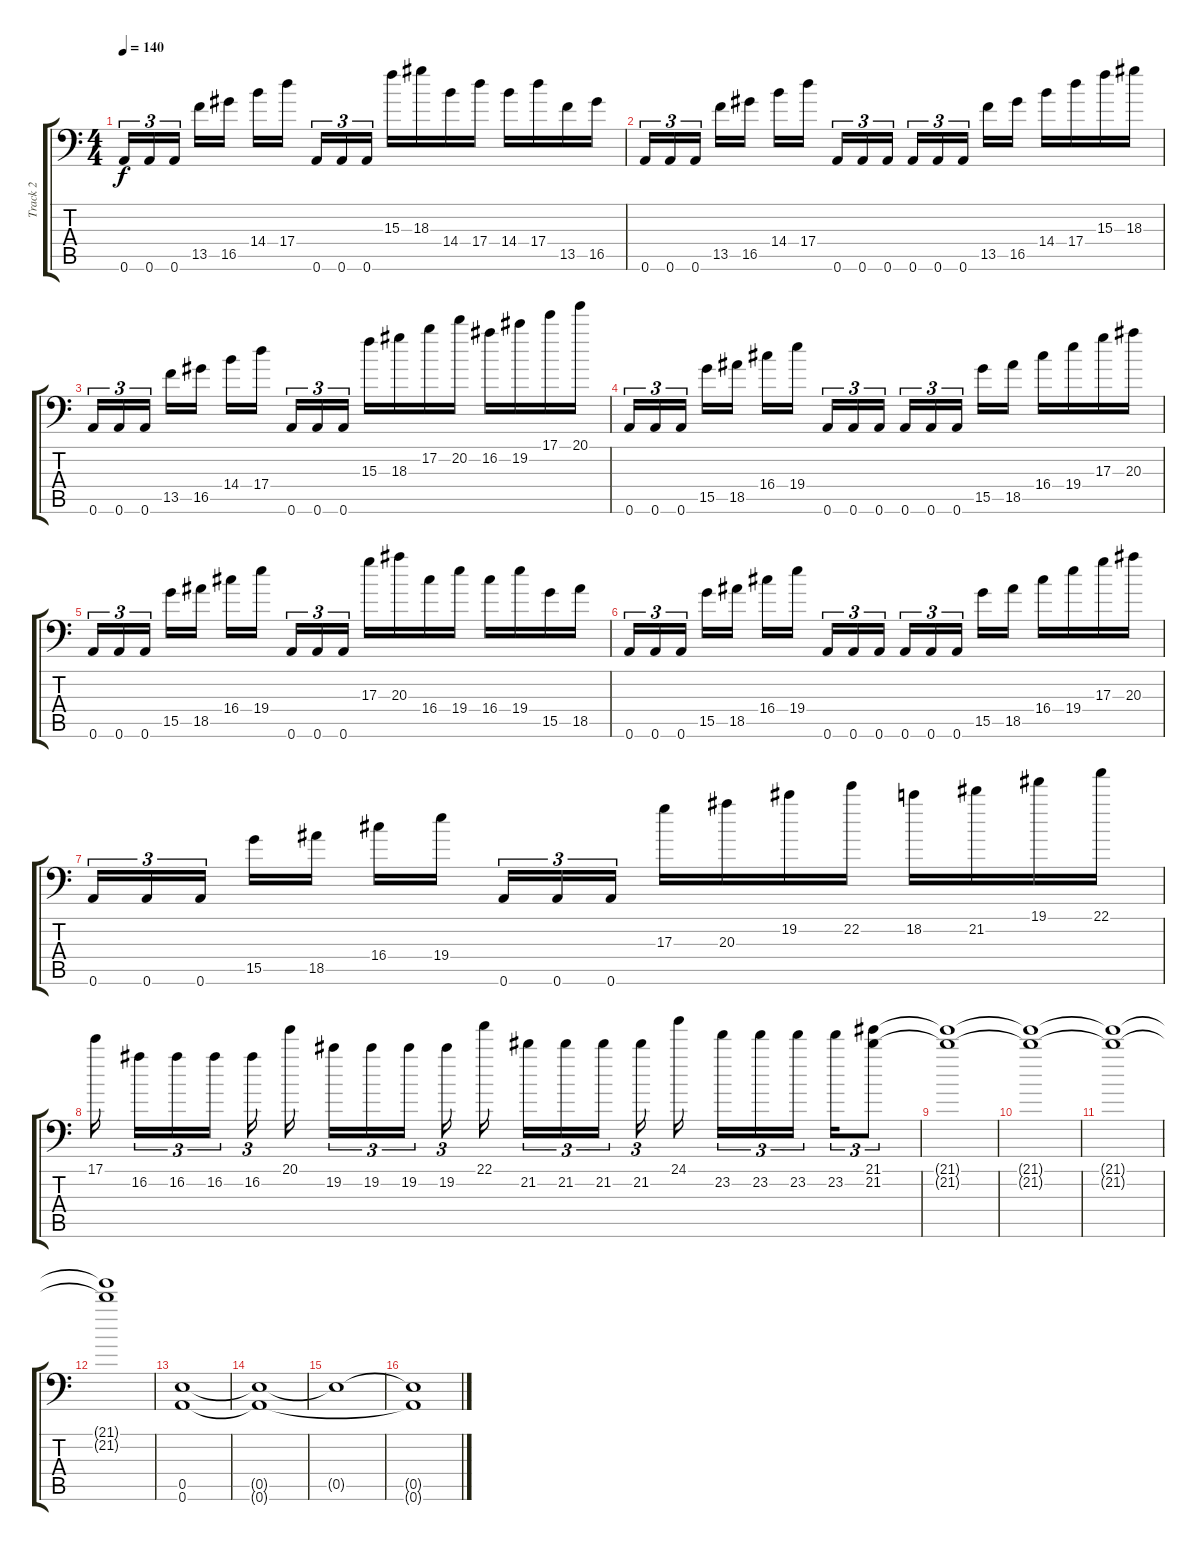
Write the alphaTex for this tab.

\track ("Track 2" "Track 2") {instrument overdrivenguitar}
\staff {score tabs}
\tuning (B3 Gb3 D3 A2 E2 A1) {hide}
\ts (4 4)
\tempo 140
\clef f4
\ks c
0.6.16{tu (3 2) dy f} 0.6.16{tu (3 2)} 0.6.16{tu (3 2) beam splitsecondary} 13.5.16 16.5.16 14.4.16 17.4.16{beam splitsecondary} 0.6.16{tu (3 2)} 0.6.16{tu (3 2)} 0.6.16{tu (3 2)} 15.3.16 18.3.16 14.4.16 17.4.16 14.4.16 17.4.16 13.5.16 16.5.16 |
0.6.16{tu (3 2)} 0.6.16{tu (3 2)} 0.6.16{tu (3 2) beam splitsecondary} 13.5.16 16.5.16 14.4.16 17.4.16{beam splitsecondary} 0.6.16{tu (3 2)} 0.6.16{tu (3 2)} 0.6.16{tu (3 2)} 0.6.16{tu (3 2)} 0.6.16{tu (3 2)} 0.6.16{tu (3 2) beam splitsecondary} 13.5.16 16.5.16 14.4.16 17.4.16 15.3.16 18.3.16 |
0.6.16{tu (3 2)} 0.6.16{tu (3 2)} 0.6.16{tu (3 2) beam splitsecondary} 13.5.16 16.5.16 14.4.16 17.4.16{beam splitsecondary} 0.6.16{tu (3 2)} 0.6.16{tu (3 2)} 0.6.16{tu (3 2)} 15.3.16 18.3.16 17.2.16 20.2.16 16.2.16 19.2.16 17.1.16 20.1.16 |
0.6.16{tu (3 2)} 0.6.16{tu (3 2)} 0.6.16{tu (3 2) beam splitsecondary} 15.5.16 18.5.16 16.4.16 19.4.16{beam splitsecondary} 0.6.16{tu (3 2)} 0.6.16{tu (3 2)} 0.6.16{tu (3 2)} 0.6.16{tu (3 2)} 0.6.16{tu (3 2)} 0.6.16{tu (3 2) beam splitsecondary} 15.5.16 18.5.16 16.4.16 19.4.16 17.3.16 20.3.16 |
0.6.16{tu (3 2)} 0.6.16{tu (3 2)} 0.6.16{tu (3 2) beam splitsecondary} 15.5.16 18.5.16 16.4.16 19.4.16{beam splitsecondary} 0.6.16{tu (3 2)} 0.6.16{tu (3 2)} 0.6.16{tu (3 2)} 17.3.16 20.3.16 16.4.16 19.4.16 16.4.16 19.4.16 15.5.16 18.5.16 |
0.6.16{tu (3 2)} 0.6.16{tu (3 2)} 0.6.16{tu (3 2) beam splitsecondary} 15.5.16 18.5.16 16.4.16 19.4.16{beam splitsecondary} 0.6.16{tu (3 2)} 0.6.16{tu (3 2)} 0.6.16{tu (3 2)} 0.6.16{tu (3 2)} 0.6.16{tu (3 2)} 0.6.16{tu (3 2) beam splitsecondary} 15.5.16 18.5.16 16.4.16 19.4.16 17.3.16 20.3.16 |
0.6.16{tu (3 2)} 0.6.16{tu (3 2)} 0.6.16{tu (3 2) beam splitsecondary} 15.5.16 18.5.16 16.4.16 19.4.16{beam splitsecondary} 0.6.16{tu (3 2)} 0.6.16{tu (3 2)} 0.6.16{tu (3 2)} 17.3.16 20.3.16 19.2.16 22.2.16 18.2.16 21.2.16 19.1.16 22.1.16 |
17.1.16{beam splitsecondary} 16.2.16{tu (3 2)} 16.2.16{tu (3 2)} 16.2.16{tu (3 2) beam splitsecondary} 16.2.16{tu (3 2)} 20.1.16 19.2.16{tu (3 2)} 19.2.16{tu (3 2)} 19.2.16{tu (3 2) beam splitsecondary} 19.2.16{tu (3 2)} 22.1.16 21.2.16{tu (3 2)} 21.2.16{tu (3 2)} 21.2.16{tu (3 2) beam splitsecondary} 21.2.16{tu (3 2)} 24.1.16 23.2.16{tu (3 2)} 23.2.16{tu (3 2)} 23.2.16{tu (3 2) beam splitsecondary} 23.2.16{tu (3 2)} (21.1 21.2).8{tu (3 2)} |
(21.1{t} 21.2{t}).1 |
(21.1{t} 21.2{t}).1 |
(21.1{t} 21.2{t}).1 |
(21.1{t} 21.2{t}).1 |
(0.5 0.6).1 |
(0.5{t} 0.6{t}).1 |
0.5{t}.1 |
(0.5{t} 0.6{t}).1
